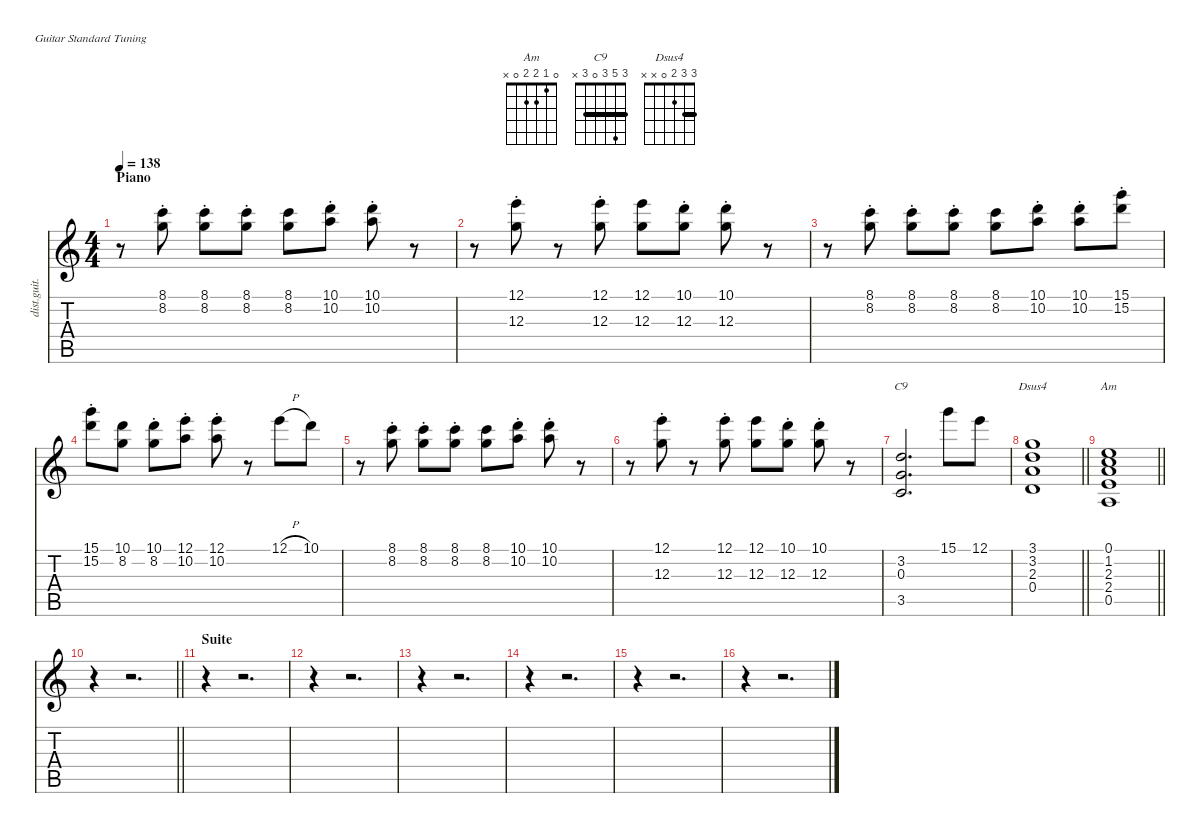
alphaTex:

\defaultSystemsLayout 4
\hideDynamics
\bracketExtendMode nobrackets
\track ("Sylvain" "dist.guit.") {instrument distortionguitar}
\staff {score tabs}
\tuning (E4 B3 G3 D3 A2 E2)
\chord ("Am" 0 1 2 2 0 x) {showfingering false}
\chord ("C9" 3 5 3 0 3 x) {showfingering false barre 3}
\chord ("Dsus4" 3 3 2 0 x x) {showfingering false barre 3}
\ts (4 4)
\section ("" "Piano")
\tempo 138
\clef g2
\ks aminor
r.8{dy mf beam Down} (8.1{st} 8.2{st}).8{beam Down} (8.1{st} 8.2{st}).8{beam Down} (8.1{st} 8.2{st}).8{beam Down} (8.1 8.2).8{beam Down} (10.1{st} 10.2{st}).8{beam Down} (10.1{st} 10.2{st}).8{beam Down} r.8{beam Down} |
r.8{beam Down} (12.1{st} 12.3{st}).8{beam Down} r.8{beam Down} (12.1{st} 12.3{st}).8{beam Down} (12.1 12.3).8{beam Down} (10.1{st} 12.3{st}).8{beam Down} (10.1{st} 12.3{st}).8{beam Down} r.8{beam Down} |
r.8{beam Down} (8.1{st} 8.2{st}).8{beam Down} (8.1{st} 8.2{st}).8{beam Down} (8.1{st} 8.2{st}).8{beam Down} (8.1 8.2).8{beam Down} (10.1{st} 10.2{st}).8{beam Down} (10.1{st} 10.2{st}).8{beam Down} (15.1{st} 15.2).8{dy f beam Down} |
(15.1{st} 15.2).8{beam Down} (10.1 8.2).8{beam Down} (10.1 8.2{st}).8{beam Down} (12.1{st} 10.2{st}).8{beam Down} (12.1{st} 10.2{st}).8{beam Down} r.8{beam Down} 12.1{h}.8{beam Down} 10.1.8{beam Down} |
r.8{beam Down} (8.1{st} 8.2{st}).8{dy mf beam Down} (8.1{st} 8.2{st}).8{beam Down} (8.1{st} 8.2{st}).8{beam Down} (8.1 8.2).8{beam Down} (10.1{st} 10.2{st}).8{beam Down} (10.1{st} 10.2{st}).8{beam Down} r.8{beam Down} |
r.8{beam Down} (12.1{st} 12.3{st}).8{beam Down} r.8{beam Down} (12.1{st} 12.3{st}).8{beam Down} (12.1 12.3).8{beam Down} (10.1{st} 12.3{st}).8{beam Down} (10.1{st} 12.3{st}).8{beam Down} r.8{beam Down} |
(3.5 0.3 3.2).2{d ch "C9" dy f beam Up} 15.1.8{beam Down} 12.1.8{beam Down} |
\barLineRight lightlight
(0.4 2.3 3.2 3.1).1{ch "Dsus4" dy mf beam Down} |
\barLineRight lightlight
(0.5 2.4 2.3 1.2 0.1).1{ch "Am" beam Up} |
\barLineRight lightlight
r.4{beam Down} r.2{d beam Down} |
\section ("" "Suite")
r.4{beam Down} r.2{d beam Down} |
r.4{beam Down} r.2{d beam Down} |
r.4{beam Down} r.2{d beam Down} |
r.4{beam Down} r.2{d beam Down} |
r.4{beam Down} r.2{d beam Down} |
r.4{beam Down} r.2{d beam Down}
